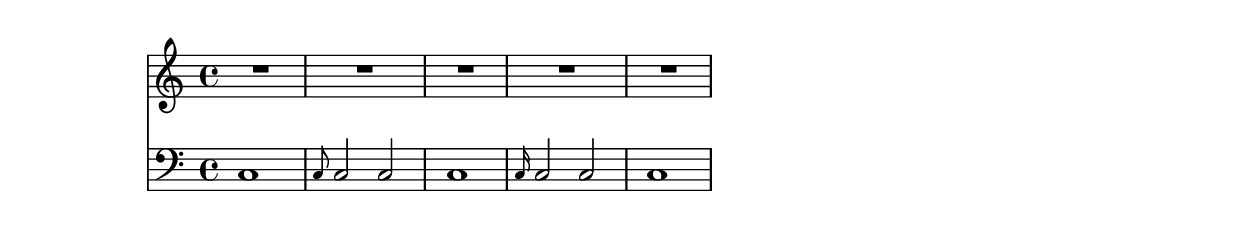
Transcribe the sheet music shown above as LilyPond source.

\version "2.4.0"


\header {
texidoc= "Multi-measure rests are centered also in the case of grace notes."
}

\layout { raggedright = ##t }

<<
    \new Staff { R1 R1 R1*3 }
    \new Staff { \clef bass c1 \grace c8 c2 c2 c1  \grace c16 c2 c2 c1 }
>>
